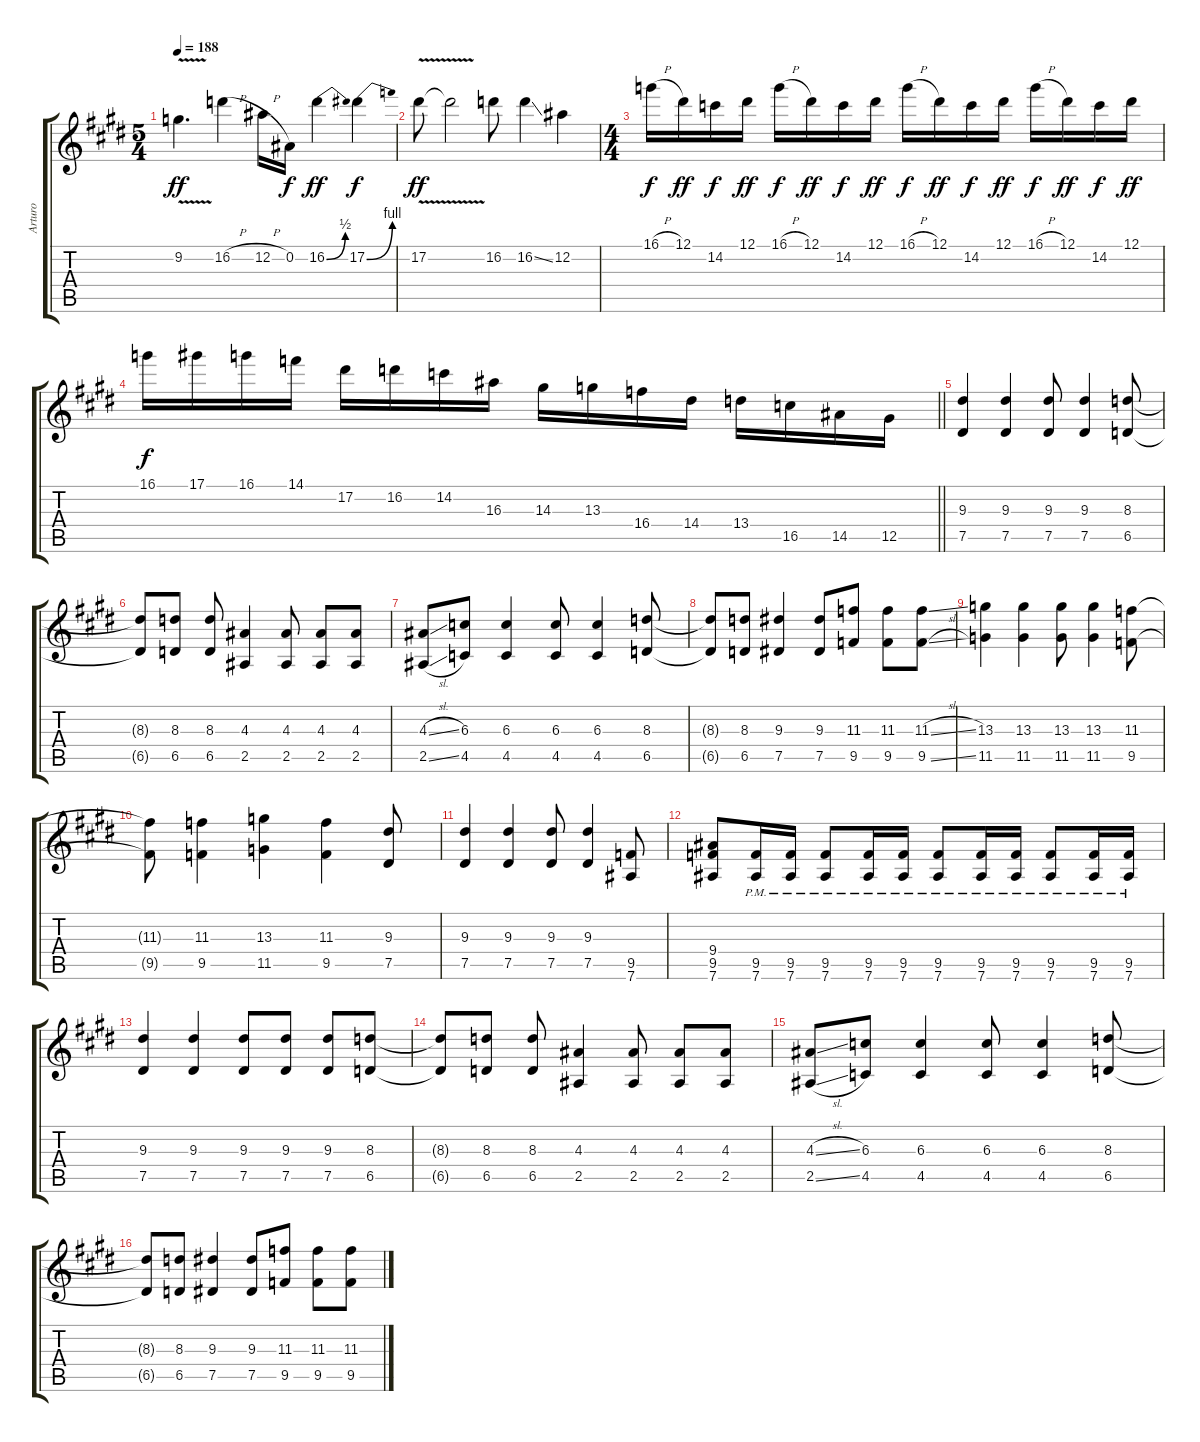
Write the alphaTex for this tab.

\track ("Arturo" "Arturo") {instrument distortionguitar}
\staff {score tabs}
\tuning (Eb4 Bb3 Gb3 Db3 Ab2 Eb2) {hide}
\ts (5 4)
\tempo 188
\clef g2
\ks e
9.2{v}.4{d dy ff} 16.2{h}.4 12.2{h}.16 0.2.16{dy f} 16.2{be (bend 0 0 60 2)}.4{dy ff} 17.2{be (bend 0 0 60 4)}.4{dy f} |
17.2{v}.8{dy ff} 17.2{t}.2 16.2.8 16.2{ss}.4 12.2.4 |
\ts (4 4)
16.1{h}.16{dy f} 12.1.16{dy ff} 14.2.16{dy f} 12.1.16{dy ff} 16.1{h}.16{dy f} 12.1.16{dy ff} 14.2.16{dy f} 12.1.16{dy ff} 16.1{h}.16{dy f} 12.1.16{dy ff} 14.2.16{dy f} 12.1.16{dy ff} 16.1{h}.16{dy f} 12.1.16{dy ff} 14.2.16{dy f} 12.1.16{dy ff} |
\barLineRight lightlight
16.1.16{dy f} 17.1.16 16.1.16 14.1.16 17.2.16 16.2.16 14.2.16 16.3.16 14.3.16 13.3.16 16.4.16 14.4.16 13.4.16 16.5.16 14.5.16 12.5.16 |
(9.3 7.5).4{volume 16 balance 2 instrument distortionguitar} (9.3 7.5).4 (9.3 7.5).8 (9.3 7.5).4 (8.3 6.5).8 |
(8.3{t} 6.5{t}).8 (8.3 6.5).8 (8.3 6.5).8 (4.3 2.5).4 (4.3 2.5).8 (4.3 2.5).8 (4.3 2.5).8 |
(4.3{sl} 2.5{sl}).8 (6.3 4.5).8 (6.3 4.5).4 (6.3 4.5).8 (6.3 4.5).4 (8.3 6.5).8 |
(8.3{t} 6.5{t}).8 (8.3 6.5).8 (9.3 7.5).4 (9.3 7.5).8 (11.3 9.5).8 (11.3 9.5).8 (11.3{sl} 9.5{sl}).8 |
(13.3 11.5).4 (13.3 11.5).4 (13.3 11.5).8 (13.3 11.5).4 (11.3 9.5).8 |
(11.3{t} 9.5{t}).8 (11.3 9.5).4 (13.3 11.5).4 (11.3 9.5).4 (9.3 7.5).8 |
(9.3 7.5).4 (9.3 7.5).4 (9.3 7.5).8 (9.3 7.5).4 (9.5 7.6).8 |
(9.4 9.5 7.6).8 (9.5{pm} 7.6{pm}).16 (9.5{pm} 7.6{pm}).16 (9.5{pm} 7.6{pm}).8 (9.5{pm} 7.6{pm}).16 (9.5{pm} 7.6{pm}).16 (9.5{pm} 7.6{pm}).8 (9.5{pm} 7.6{pm}).16 (9.5{pm} 7.6{pm}).16 (9.5{pm} 7.6{pm}).8 (9.5{pm} 7.6{pm}).16 (9.5{pm} 7.6{pm}).16 |
(9.3 7.5).4 (9.3 7.5).4 (9.3 7.5).8 (9.3 7.5).8 (9.3 7.5).8 (8.3 6.5).8 |
(8.3{t} 6.5{t}).8 (8.3 6.5).8 (8.3 6.5).8 (4.3 2.5).4 (4.3 2.5).8 (4.3 2.5).8 (4.3 2.5).8 |
(4.3{sl} 2.5{sl}).8 (6.3 4.5).8 (6.3 4.5).4 (6.3 4.5).8 (6.3 4.5).4 (8.3 6.5).8 |
(8.3{t} 6.5{t}).8 (8.3 6.5).8 (9.3 7.5).4 (9.3 7.5).8 (11.3 9.5).8 (11.3 9.5).8 (11.3{sl} 9.5{sl}).8
